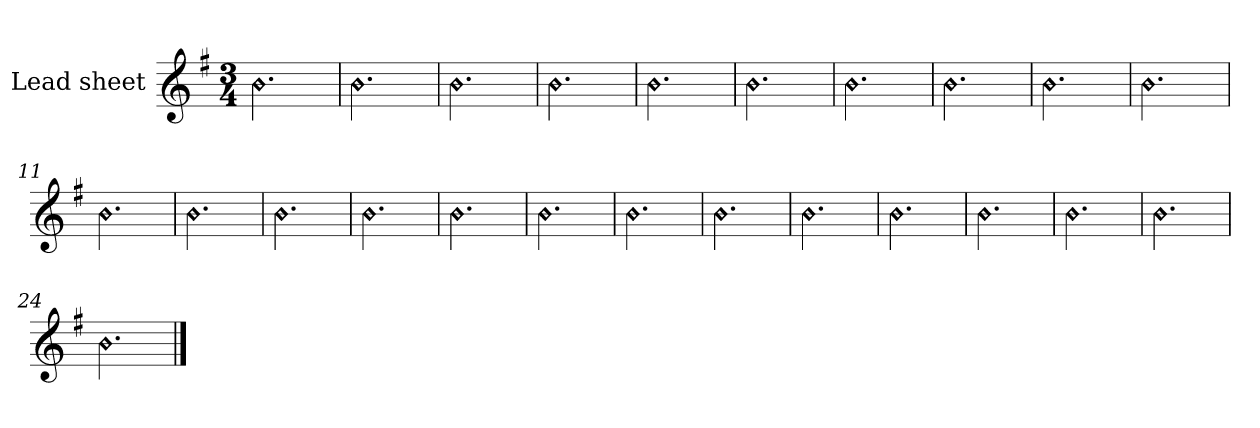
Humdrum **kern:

**kern
*part1
*staff1
*I"Lead sheet
*clefG2
*k[f#]
*G:
*M3/4
=1
!LO:N:head=diamond
2.b
=2
!LO:N:head=diamond
2.b
=3
!LO:N:head=diamond
2.b
=4
!LO:N:head=diamond
2.b
!!LO:LB:g=z
=5
!LO:N:head=diamond
2.b
=6
!LO:N:head=diamond
2.b
=7
!LO:N:head=diamond
2.b
=8
!LO:N:head=diamond
2.b
!!LO:LB:g=z
=9
!LO:N:head=diamond
2.b
=10
!LO:N:head=diamond
2.b
=11
!LO:N:head=diamond
2.b
=12
!LO:N:head=diamond
2.b
!!LO:LB:g=z
=13
!LO:N:head=diamond
2.b
=14
!LO:N:head=diamond
2.b
=15
!LO:N:head=diamond
2.b
=16
!LO:N:head=diamond
2.b
!!LO:LB:g=z
=17
!LO:N:head=diamond
2.b
=18
!LO:N:head=diamond
2.b
=19
!LO:N:head=diamond
2.b
=20
!LO:N:head=diamond
2.b
!!LO:LB:g=z
=21
!LO:N:head=diamond
2.b
=22
!LO:N:head=diamond
2.b
=23
!LO:N:head=diamond
2.b
=24
!LO:N:head=diamond
2.b
==
*-
